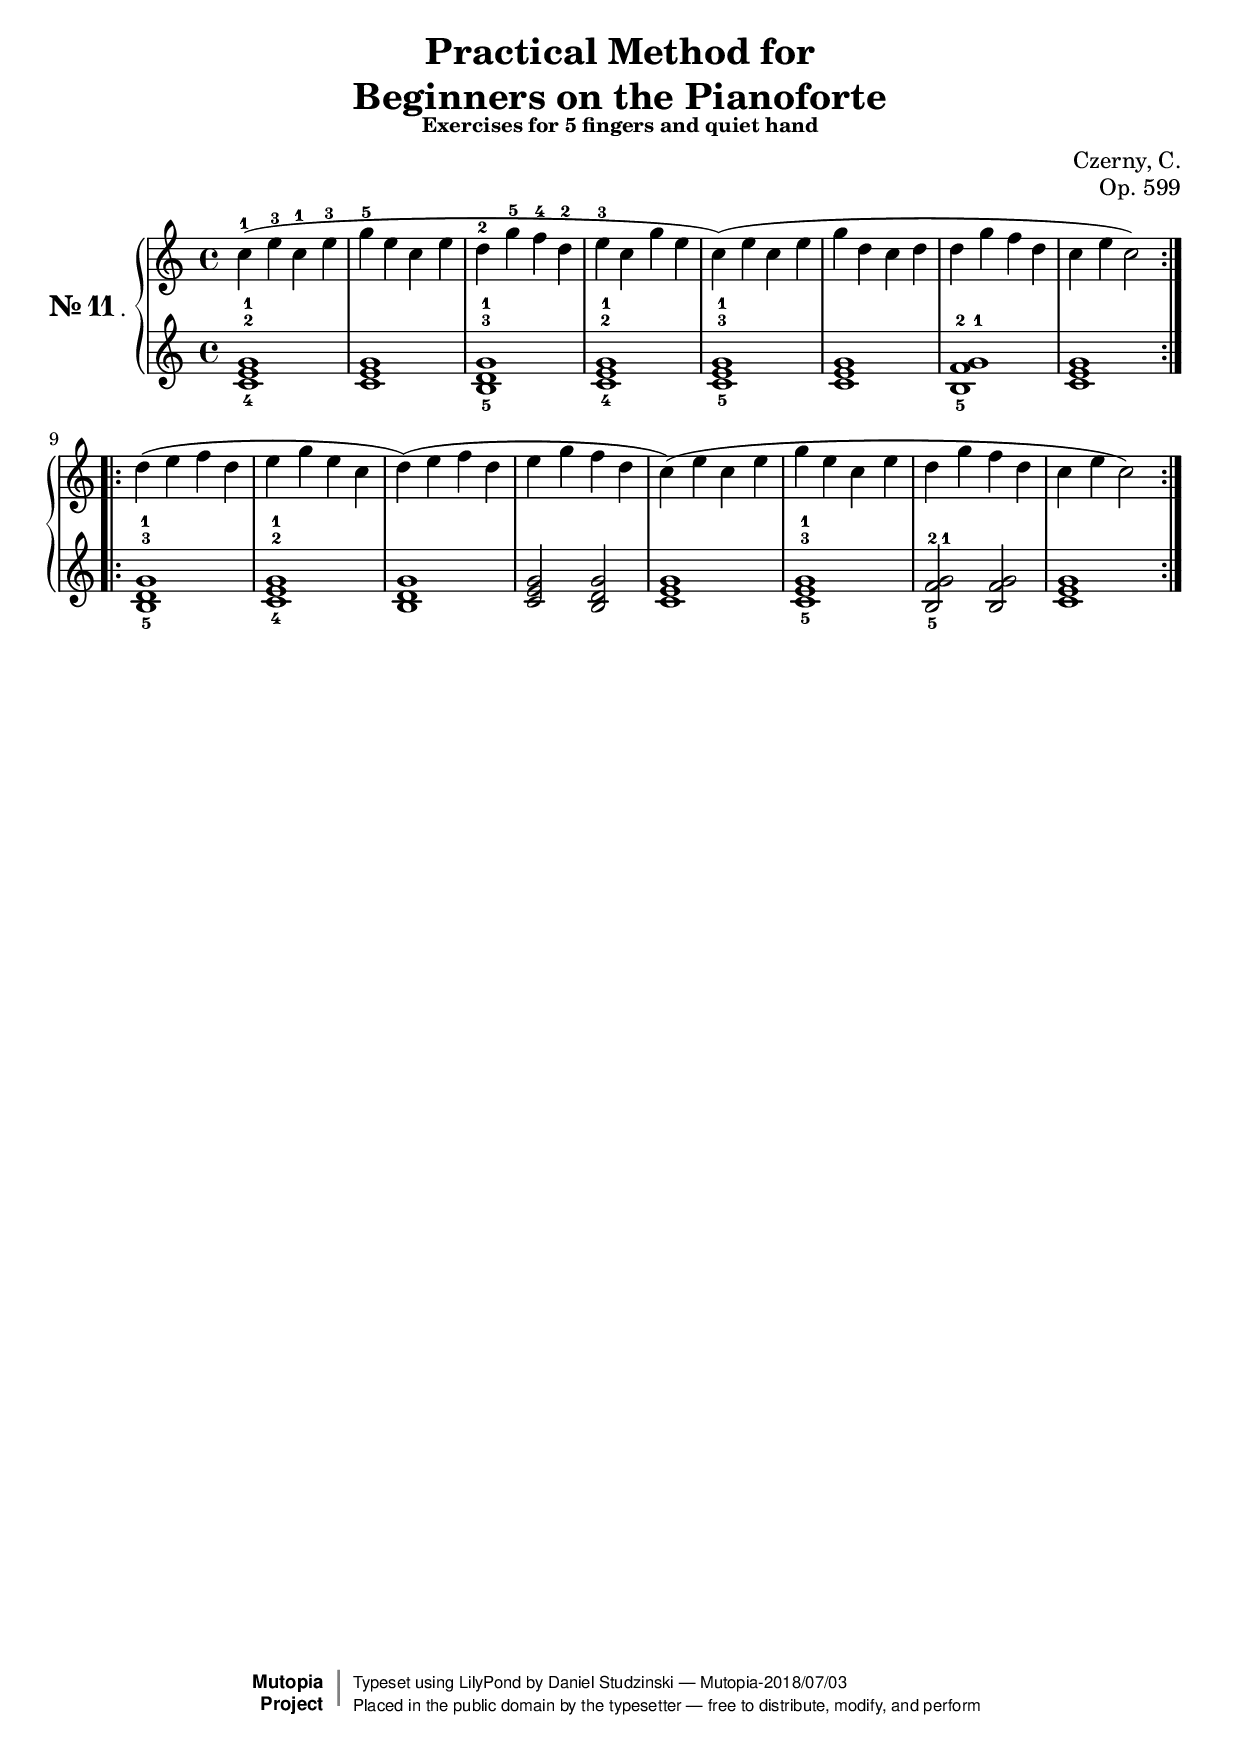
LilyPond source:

\version "2.19.82"


\include "english.ly"

% \paper {
%   #(set-paper-size "a4")
%  % #(set-paper-size "letter")
% }

\header {
    composer            = "Czerny, C."
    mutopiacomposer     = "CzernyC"

    title               = \markup {
      \center-column {
        \line { "Practical Method for"  }
        \line { "Beginners on the Pianoforte" }
        \italic \line {  }
    }}
    subsubtitle = "Exercises for 5 fingers and quiet hand"
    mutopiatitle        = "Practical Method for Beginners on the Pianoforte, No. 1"

    opus                = "Op. 599"
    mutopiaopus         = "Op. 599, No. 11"
    
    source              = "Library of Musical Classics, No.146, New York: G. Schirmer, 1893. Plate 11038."
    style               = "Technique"
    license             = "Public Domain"
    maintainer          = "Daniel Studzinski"
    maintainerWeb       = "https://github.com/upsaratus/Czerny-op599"
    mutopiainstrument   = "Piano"

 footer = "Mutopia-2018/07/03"
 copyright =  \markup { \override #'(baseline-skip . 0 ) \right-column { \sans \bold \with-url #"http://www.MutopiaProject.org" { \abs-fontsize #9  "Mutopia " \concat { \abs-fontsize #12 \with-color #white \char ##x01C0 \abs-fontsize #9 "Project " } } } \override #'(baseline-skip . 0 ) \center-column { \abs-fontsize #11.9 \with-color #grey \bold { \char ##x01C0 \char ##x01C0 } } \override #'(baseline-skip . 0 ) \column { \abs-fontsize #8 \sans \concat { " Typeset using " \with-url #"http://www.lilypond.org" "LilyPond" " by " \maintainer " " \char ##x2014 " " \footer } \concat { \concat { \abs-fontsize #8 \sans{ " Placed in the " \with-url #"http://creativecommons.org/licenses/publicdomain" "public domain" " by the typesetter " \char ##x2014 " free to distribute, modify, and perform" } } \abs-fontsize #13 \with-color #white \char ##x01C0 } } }
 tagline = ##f
}


%--------Definitions
global = {

  \key c \major
  %\numericTimeSignature 
  \time 4/4
}


RHI = \relative c'' {
  \voiceOne
  \clef treble
  \global
   
}  

RHII = \relative c'' {
  \voiceTwo
  \clef treble

   \override Fingering.direction = #UP

  c4-1^(e-3 c-1 e-3
  g-5 e c e
  d-2 g-5 f-4 d-2
  e-3 c g' e
  c)^(e c e
  g d c d
  d g f d
  c e c2) \bar ":..:" \break
  
  d4^( e f d
  e g e c
  d)^( e f d
  e g f d
  c)^(e c e
  g e c e
  d g f d
  c e c2) \bar ":|."
  
  

  
   
}

LHI = \relative c' {
  \voiceThree
  \clef treble
  \global
  
  <c-4 e-2 g-1>1
  q
  <b-5 d-3 g-1>
  <c-4 e-2 g-1>
  <c-5 e-3 g-1>
  q
  <b-5 f'-2 g-1>
  <c e g>
  <b-5 d-3 g-1>
  <c-4 e-2 g-1>
  <b d g>
  <c e g>2 <b d g>
  <c e g>1
  <c-5 e-3 g-1>
  <b-5 f'-2 g-1>2 q
  <c e g>1
}

LHII = \relative c' {
  \voiceFour
  \clef treble
  \global
} 


Dynamics = {
}


\score
{
  \new PianoStaff \with {
    instrumentName = \markup {
      \center-column {
        \line { \bold \huge { "№" } \number "11". }
        \line \large { }
        \italic \line {  }
      }
    }
    shortInstrumentName = ""
    midiInstrument = "acoustic grand"
  }
  <<
    \new Staff="RH"
    <<
      \new Voice = "RF"
      \RHI
      \new Voice= "RS"
      \RHII
    >>
    
    \new Staff="LH" 
    <<
      \new Voice = "LF"
      \LHI
      \new Voice= "LS"
      \LHII
    >>
  >>
  \layout { }
  \midi {\tempo 2 = 88 }
}